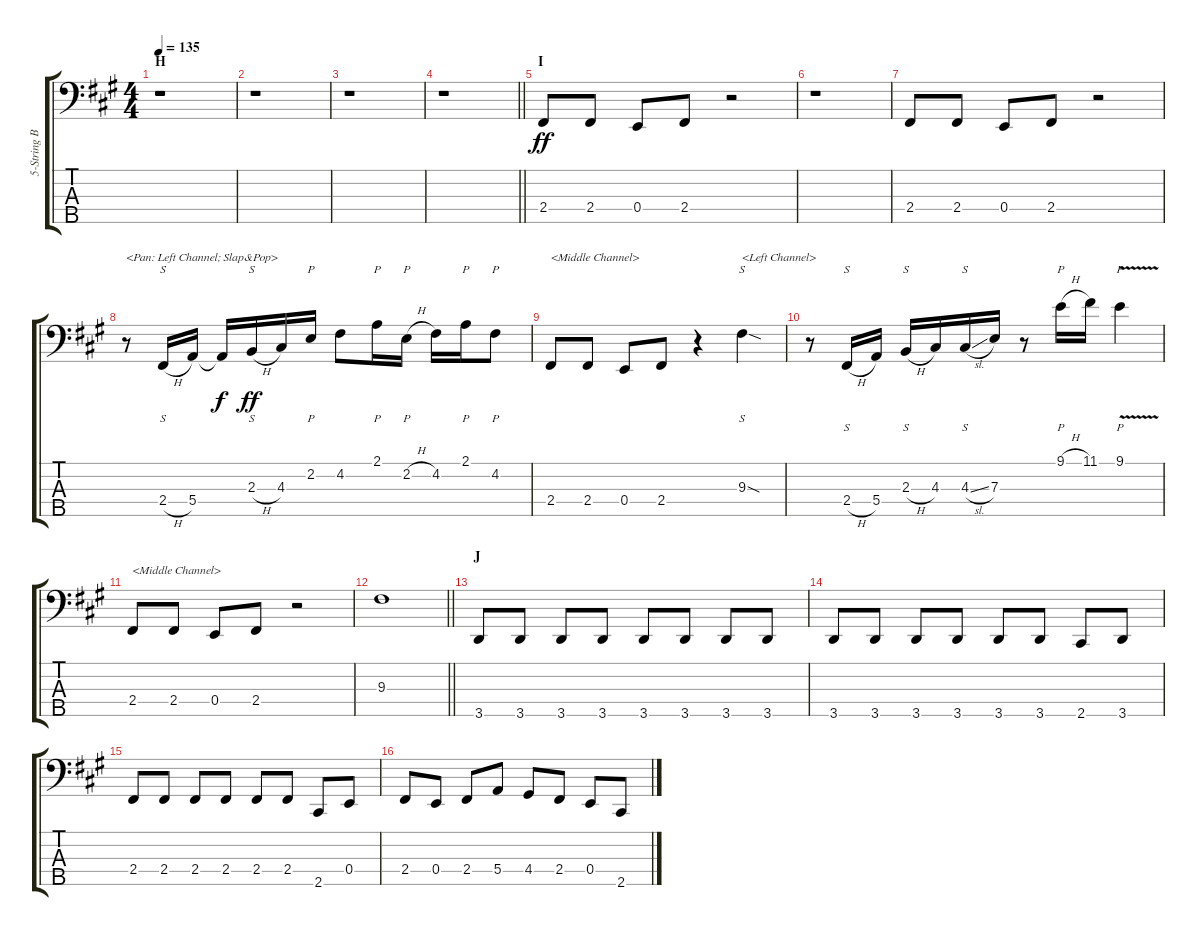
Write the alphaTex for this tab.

\track ("5-String Bass" "5-String B") {instrument electricbassfinger}
\staff {score tabs}
\tuning (G2 D2 A1 E1 B0) {hide}
\ts (4 4)
\section ("" "H")
\tempo 135
\clef f4
\ks a
r.1{dy ff} |
r.1 |
r.1 |
\barLineRight lightlight
r.1 |
\section ("" "I")
2.4.8 2.4.8 0.4.8 2.4.8 r.2 |
r.1 |
2.4.8 2.4.8 0.4.8 2.4.8 r.2 |
r.8{txt "<Pan: Left Channel; Slap&Pop>" balance 2 instrument slapbass1} 2.4{h}.16{s} 5.4.16 5.4{t}.16{dy f} 2.3{h}.16{s dy ff} 4.3.16 2.2.16{p} 4.2.8 2.1.16{p} 2.2{h}.16{p} 4.2.16 2.1.16{p} 4.2.8{p} |
2.4.8{txt "<Middle Channel>" balance 8 instrument electricbassfinger} 2.4.8 0.4.8 2.4.8 r.4 9.3{sod}.4{s txt "<Left Channel>" balance 2 instrument slapbass1} |
r.8 2.4{h}.16{s} 5.4.16 2.3{h}.16{s} 4.3.16 4.3{sl}.16{s} 7.3.16 r.8 9.1{h}.16{p} 11.1.16 9.1{v}.4{p} |
2.4.8{txt "<Middle Channel>" balance 8 instrument electricbassfinger} 2.4.8 0.4.8 2.4.8 r.2 |
\barLineRight lightlight
9.3.1 |
\section ("" "J")
3.5.8 3.5.8 3.5.8 3.5.8 3.5.8 3.5.8 3.5.8 3.5.8 |
3.5.8 3.5.8 3.5.8 3.5.8 3.5.8 3.5.8 2.5.8 3.5.8 |
2.4.8 2.4.8 2.4.8 2.4.8 2.4.8 2.4.8 2.5.8 0.4.8 |
2.4.8 0.4.8 2.4.8 5.4.8 4.4.8 2.4.8 0.4.8 2.5.8
